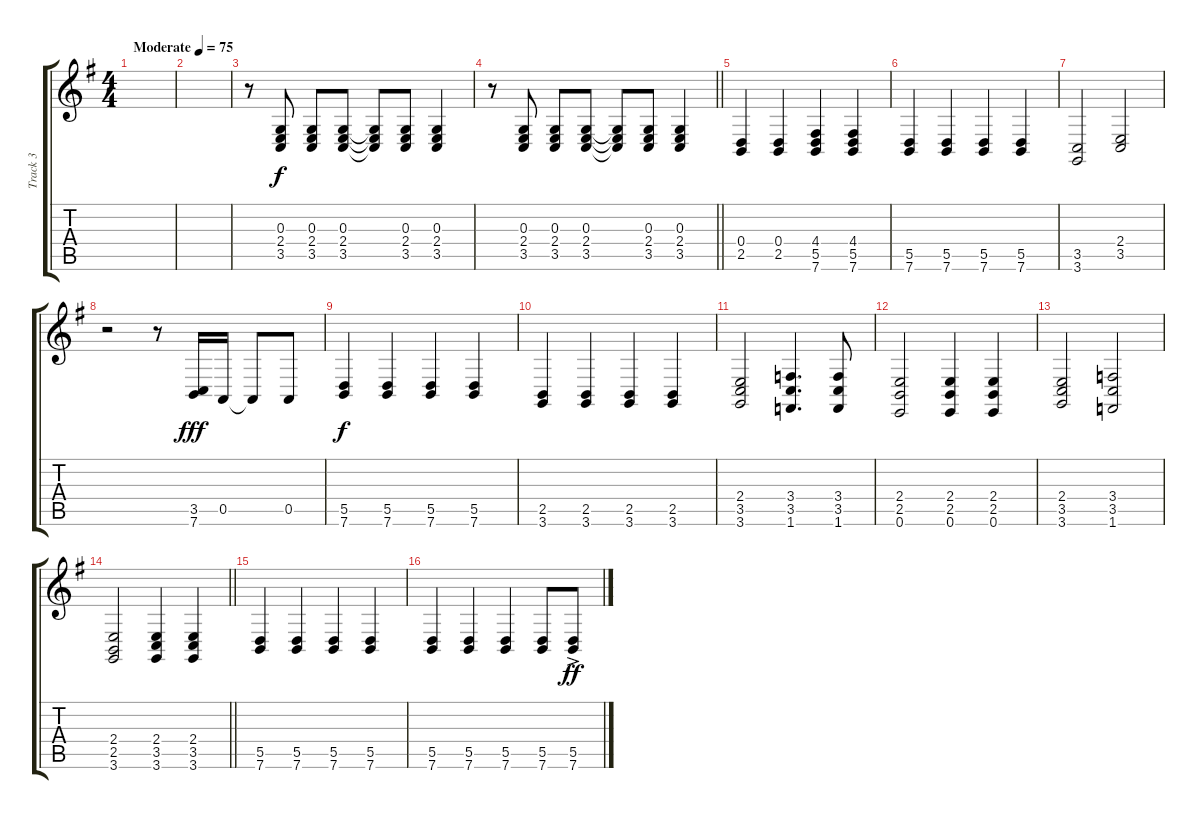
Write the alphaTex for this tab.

\track ("Track 3" "Track 3") {instrument acousticgrandpiano}
\staff {score tabs}
\tuning (E4 B3 G3 D3 A2 E2) {hide}
\ts (4 4)
\tempo (75 "Moderate")
\clef g2
\ks g
|
|
r.8 (0.3 2.4 3.5).8 (0.3 2.4 3.5).8 (0.3 2.4 3.5).8 (0.3{t} 2.4{t} 3.5{t}).8 (0.3 2.4 3.5).8 (0.3 2.4 3.5).4 |
\barLineRight lightlight
r.8 (0.3 2.4 3.5).8 (0.3 2.4 3.5).8 (0.3 2.4 3.5).8 (0.3{t} 2.4{t} 3.5{t}).8 (0.3 2.4 3.5).8 (0.3 2.4 3.5).4 |
(0.4 2.5).4 (0.4 2.5).4 (4.4 5.5 7.6).4 (4.4 5.5 7.6).4 |
(5.5 7.6).4 (5.5 7.6).4 (5.5 7.6).4 (5.5 7.6).4 |
(3.5 3.6).2 (2.4 3.5).2 |
r.2 r.8 (3.5 7.6).16{dy fff} 0.5.16 0.5{t}.8 0.5.8 |
(5.5 7.6).4{dy f} (5.5 7.6).4 (5.5 7.6).4 (5.5 7.6).4 |
(2.5 3.6).4 (2.5 3.6).4 (2.5 3.6).4 (2.5 3.6).4 |
(2.4 3.5 3.6).2 (3.4 3.5 1.6).4{d} (3.4 3.5 1.6).8 |
(2.4 2.5 0.6).2 (2.4 2.5 0.6).4 (2.4 2.5 0.6).4 |
(2.4 3.5 3.6).2 (3.4 3.5 1.6).2 |
\barLineRight lightlight
(2.4 2.5 3.6).2 (2.4 3.5 3.6).4 (2.4 3.5 3.6).4 |
(5.5 7.6).4 (5.5 7.6).4 (5.5 7.6).4 (5.5 7.6).4 |
(5.5 7.6).4 (5.5 7.6).4 (5.5 7.6).4 (5.5 7.6).8 (5.5{ac} 7.6{ac}).8{dy ff}
